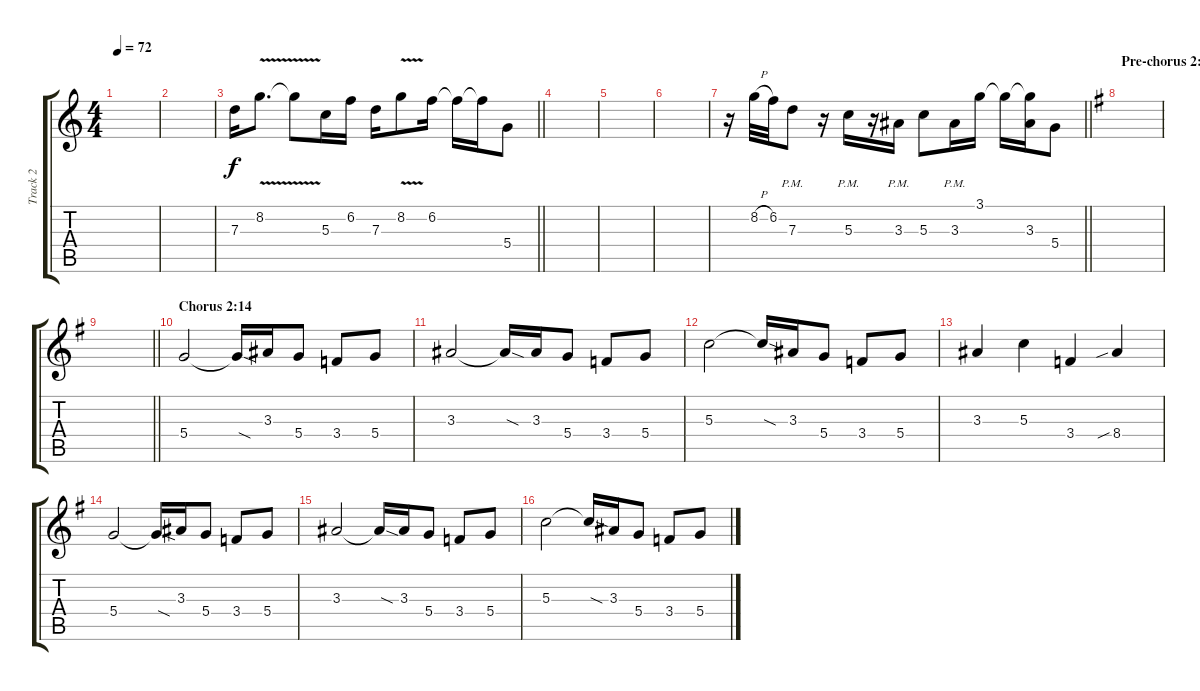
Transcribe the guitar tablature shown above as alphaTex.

\track ("Track 2" "Track 2") {instrument overdrivenguitar}
\staff {score tabs}
\tuning (E4 B3 G3 D3 A2 E2) {hide}
\ts (4 4)
\tempo 72
\clef g2
\ks c
|
|
\barLineRight lightlight
7.3.16 8.2{v}.8{d} 8.2{t}.8 5.3.16 6.2.16 7.3.16 8.2{v}.8 6.2.16 6.2{t}.16 6.2{t}.16 5.4.8 |
|
|
|
\barLineRight lightlight
r.16 8.2{h}.32 6.2.32 7.3{pm}.8 r.16 5.3{pm}.16 r.16 3.3{pm}.16 5.3.8 3.3{pm}.16 3.1.16 3.1{t}.16 (3.1{t} 3.3).16 5.4.8 |
\section ("" "Pre-chorus 2:08")
\ks g
|
\barLineRight lightlight
|
\section ("" "Chorus 2:14")
5.4.2{volume 12} 5.4{sod t}.16 3.3.16 5.4.8 3.4.8 5.4.8 |
3.3.2 3.3{sod t}.16 3.3.16 5.4.8 3.4.8 5.4.8 |
5.3.2 5.3{sod t}.16 3.3.16 5.4.8 3.4.8 5.4.8 |
3.3.4 5.3.4 3.4.4 8.4{sib}.4 |
5.4.2 5.4{sod t}.16 3.3.16 5.4.8 3.4.8 5.4.8 |
3.3.2 3.3{sod t}.16 3.3.16 5.4.8 3.4.8 5.4.8 |
5.3.2 5.3{sod t}.16 3.3.16 5.4.8 3.4.8 5.4.8
